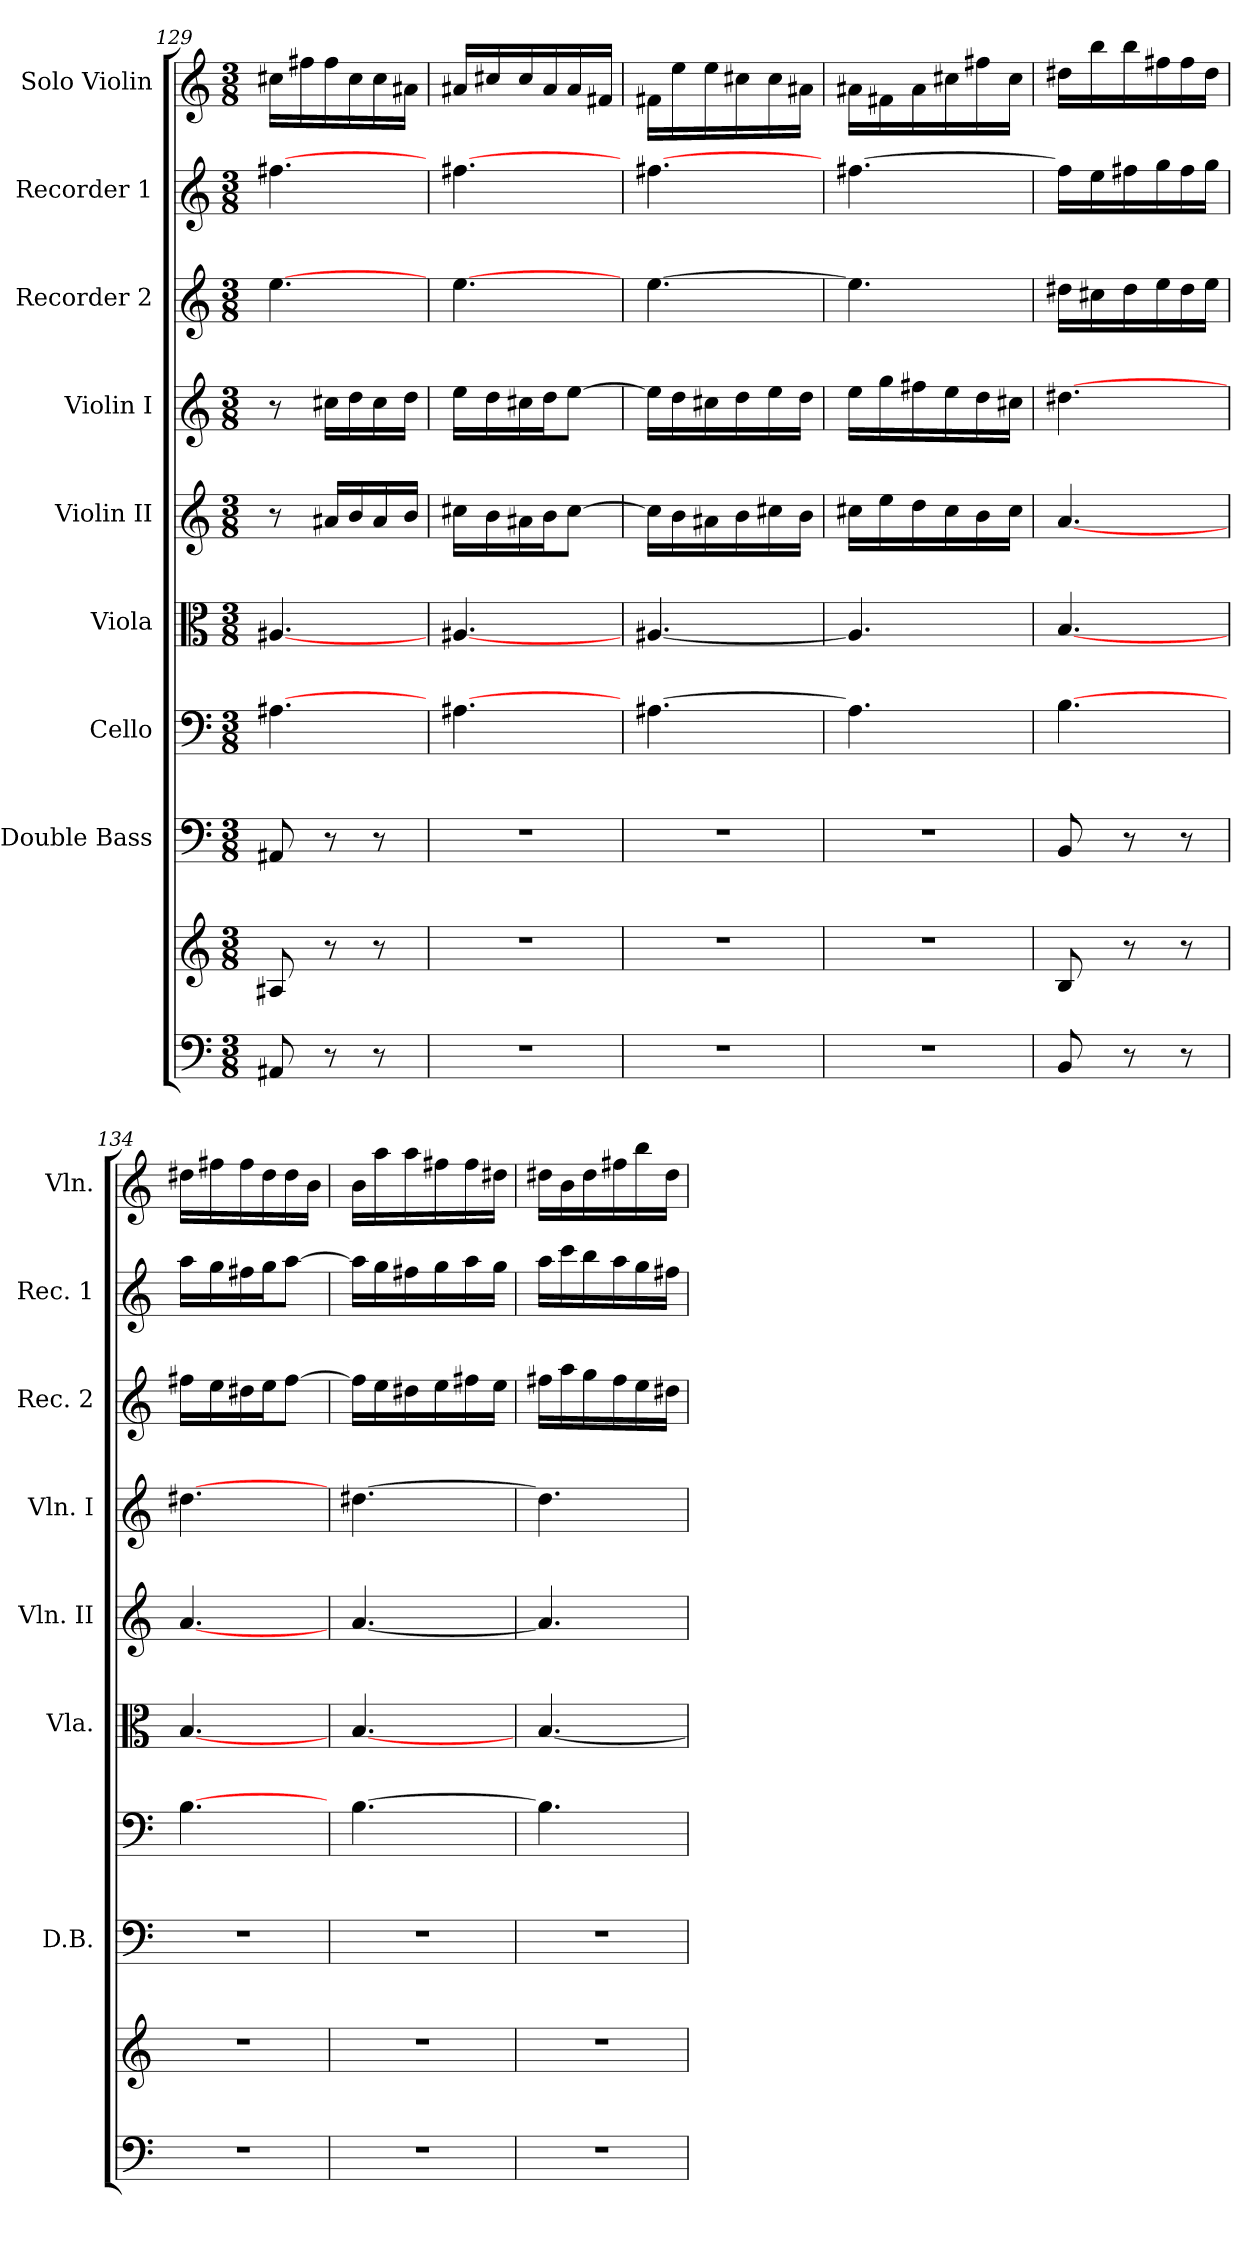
**kern	**kern	**kern	**kern	**kern	**kern	**kern	**kern	**kern	**kern
*part9	*part9	*part8	*part7	*part6	*part5	*part4	*part3	*part2	*part1
*staff10	*staff9	*staff8	*staff7	*staff6	*staff5	*staff4	*staff3	*staff2	*staff1
*	*	*I"Double Bass	*I"Cello	*I"Viola	*I"Violin II	*I"Violin I	*I"Recorder 2	*I"Recorder 1	*I"Solo Violin
*	*	*I'D.B.	*	*I'Vla.	*I'Vln. II	*I'Vln. I	*I'Rec. 2	*I'Rec. 1	*I'Vln.
!!LO:PB:g=z
*clefF4	*clefG2	*clefF4	*clefF4	*clefC3	*clefG2	*clefG2	*clefG2	*clefG2	*clefG2
*	*	*ITrd7c12	*	*	*	*	*	*	*
*M3/8	*M3/8	*M3/8	*M3/8	*M3/8	*M3/8	*M3/8	*M3/8	*M3/8	*M3/8
=129	=129	=129	=129	=129	=129	=129	=129	=129	=129
8AA#/	8A#/	8AAA#/	[4.A#\	[4.A#/	8r	8r	[4.ee\	[4.ff#\	16cc#\LL
.	.	.	.	.	.	.	.	.	16ff#\
8r	8r	8r	.	.	16a#/LL	16cc#\LL	.	.	16ff#\
.	.	.	.	.	16b/	16dd\	.	.	16cc#\
8r	8r	8r	.	.	16a#/	16cc#\	.	.	16cc#\
.	.	.	.	.	16b/JJ	16dd\JJ	.	.	16a#\JJ
=130	=130	=130	=130	=130	=130	=130	=130	=130	=130
4.r	4.r	4.r	[4.A#\	[4.A#/	16cc#\LL	16ee\LL	[4.ee\	[4.ff#\	16a#/LL
.	.	.	.	.	16b\	16dd\	.	.	16cc#/
.	.	.	.	.	16a#\	16cc#\	.	.	16cc#/
.	.	.	.	.	16b\J	16dd\J	.	.	16a#/
.	.	.	.	.	[8cc#\J	[8ee\J	.	.	16a#/
.	.	.	.	.	.	.	.	.	16f#/JJ
=131	=131	=131	=131	=131	=131	=131	=131	=131	=131
4.r	4.r	4.r	[4.A#\	[4.A#/	16cc#\LL]	16ee\LL]	[4.ee\	[4.ff#\	16f#\LL
.	.	.	.	.	16b\	16dd\	.	.	16ee\
.	.	.	.	.	16a#\	16cc#\	.	.	16ee\
.	.	.	.	.	16b\	16dd\	.	.	16cc#\
.	.	.	.	.	16cc#\	16ee\	.	.	16cc#\
.	.	.	.	.	16b\JJ	16dd\JJ	.	.	16a#\JJ
=132	=132	=132	=132	=132	=132	=132	=132	=132	=132
4.r	4.r	4.r	4.A#\]	4.A#/]	16cc#\LL	16ee\LL	4.ee\]	[4.ff#\	16a#\LL
.	.	.	.	.	16ee\	16gg\	.	.	16f#\
.	.	.	.	.	16dd\	16ff#\	.	.	16a#\
.	.	.	.	.	16cc#\	16ee\	.	.	16cc#\
.	.	.	.	.	16b\	16dd\	.	.	16ff#\
.	.	.	.	.	16cc#\JJ	16cc#\JJ	.	.	16cc#\JJ
=133	=133	=133	=133	=133	=133	=133	=133	=133	=133
8BB/	8B/	8BBB/	[4.B\	[4.B/	[4.a/	[4.dd#\	16dd#\LL	16ff#\LL]	16dd#\LL
.	.	.	.	.	.	.	16cc#\	16ee\	16bb\
8r	8r	8r	.	.	.	.	16dd#\	16ff#\	16bb\
.	.	.	.	.	.	.	16ee\	16gg\	16ff#\
8r	8r	8r	.	.	.	.	16dd#\	16ff#\	16ff#\
.	.	.	.	.	.	.	16ee\JJ	16gg\JJ	16dd#\JJ
=134	=134	=134	=134	=134	=134	=134	=134	=134	=134
4.r	4.r	4.r	[4.B\	[4.B/	[4.a/	[4.dd#\	16ff#\LL	16aa\LL	16dd#\LL
.	.	.	.	.	.	.	16ee\	16gg\	16ff#\
.	.	.	.	.	.	.	16dd#\	16ff#\	16ff#\
.	.	.	.	.	.	.	16ee\J	16gg\J	16dd#\
.	.	.	.	.	.	.	[8ff#\J	[8aa\J	16dd#\
.	.	.	.	.	.	.	.	.	16b\JJ
=135	=135	=135	=135	=135	=135	=135	=135	=135	=135
4.r	4.r	4.r	[4.B\	[4.B/	[4.a/	[4.dd#\	16ff#\LL]	16aa\LL]	16b\LL
.	.	.	.	.	.	.	16ee\	16gg\	16aa\
.	.	.	.	.	.	.	16dd#\	16ff#\	16aa\
.	.	.	.	.	.	.	16ee\	16gg\	16ff#\
.	.	.	.	.	.	.	16ff#\	16aa\	16ff#\
.	.	.	.	.	.	.	16ee\JJ	16gg\JJ	16dd#\JJ
=136	=136	=136	=136	=136	=136	=136	=136	=136	=136
4.r	4.r	4.r	4.B\]	[4.B/	4.a/]	4.dd#\]	16ff#\LL	16aa\LL	16dd#\LL
.	.	.	.	.	.	.	16aa\	16ccc\	16b\
.	.	.	.	.	.	.	16gg\	16bb\	16dd#\
.	.	.	.	.	.	.	16ff#\	16aa\	16ff#\
.	.	.	.	.	.	.	16ee\	16gg\	16bb\
.	.	.	.	.	.	.	16dd#\JJ	16ff#\JJ	16dd#\JJ
=	=	=	=	=	=	=	=	=	=
*-	*-	*-	*-	*-	*-	*-	*-	*-	*-
